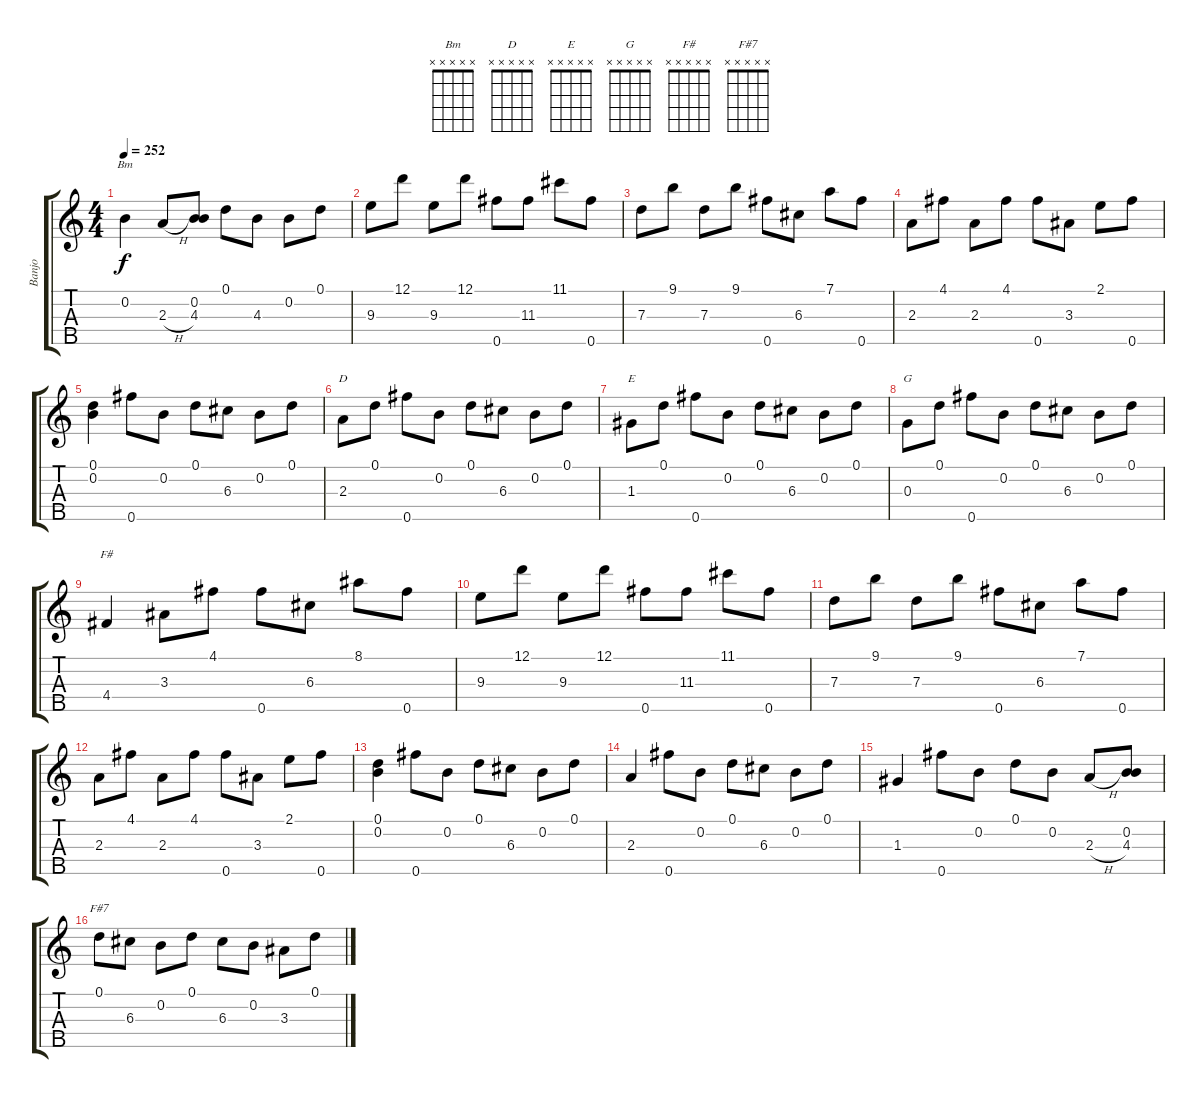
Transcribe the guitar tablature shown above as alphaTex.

\track ("Banjo" "Banjo") {instrument banjo}
\staff {score tabs}
\tuning (D4 B3 G3 D3 Gb4) {hide}
\displaytranspose 12
\chord ("Bm" x x x x x) {firstfret 0}
\chord ("D" x x x x x) {firstfret 0}
\chord ("E" x x x x x) {firstfret 0}
\chord ("G" x x x x x) {firstfret 0}
\chord ("F#" x x x x x) {firstfret 0}
\chord ("F#7" x x x x x) {firstfret 0}
\ts (4 4)
\tempo 252
\clef g2
\ks c
0.2.4{ch "Bm" dy f} 2.3{h}.8 (0.2 4.3).8 0.1.8 4.3.8 0.2.8 0.1.8 |
9.3.8 12.1.8 9.3.8 12.1.8 0.5.8 11.3.8 11.1.8 0.5.8 |
7.3.8 9.1.8 7.3.8 9.1.8 0.5.8 6.3.8 7.1.8 0.5.8 |
2.3.8 4.1.8 2.3.8 4.1.8 0.5.8 3.3.8 2.1.8 0.5.8 |
(0.1 0.2).4 0.5.8 0.2.8 0.1.8 6.3.8 0.2.8 0.1.8 |
2.3.8{ch "D"} 0.1.8 0.5.8 0.2.8 0.1.8 6.3.8 0.2.8 0.1.8 |
1.3.8{ch "E"} 0.1.8 0.5.8 0.2.8 0.1.8 6.3.8 0.2.8 0.1.8 |
0.3.8{ch "G"} 0.1.8 0.5.8 0.2.8 0.1.8 6.3.8 0.2.8 0.1.8 |
4.4.4{ch "F#"} 3.3.8 4.1.8 0.5.8 6.3.8 8.1.8 0.5.8 |
9.3.8 12.1.8 9.3.8 12.1.8 0.5.8 11.3.8 11.1.8 0.5.8 |
7.3.8 9.1.8 7.3.8 9.1.8 0.5.8 6.3.8 7.1.8 0.5.8 |
2.3.8 4.1.8 2.3.8 4.1.8 0.5.8 3.3.8 2.1.8 0.5.8 |
(0.1 0.2).4 0.5.8 0.2.8 0.1.8 6.3.8 0.2.8 0.1.8 |
2.3.4 0.5.8 0.2.8 0.1.8 6.3.8 0.2.8 0.1.8 |
1.3.4 0.5.8 0.2.8 0.1.8 0.2.8 2.3{h}.8 (0.2 4.3).8 |
0.1.8{ch "F#7"} 6.3.8 0.2.8 0.1.8 6.3.8 0.2.8 3.3.8 0.1.8
